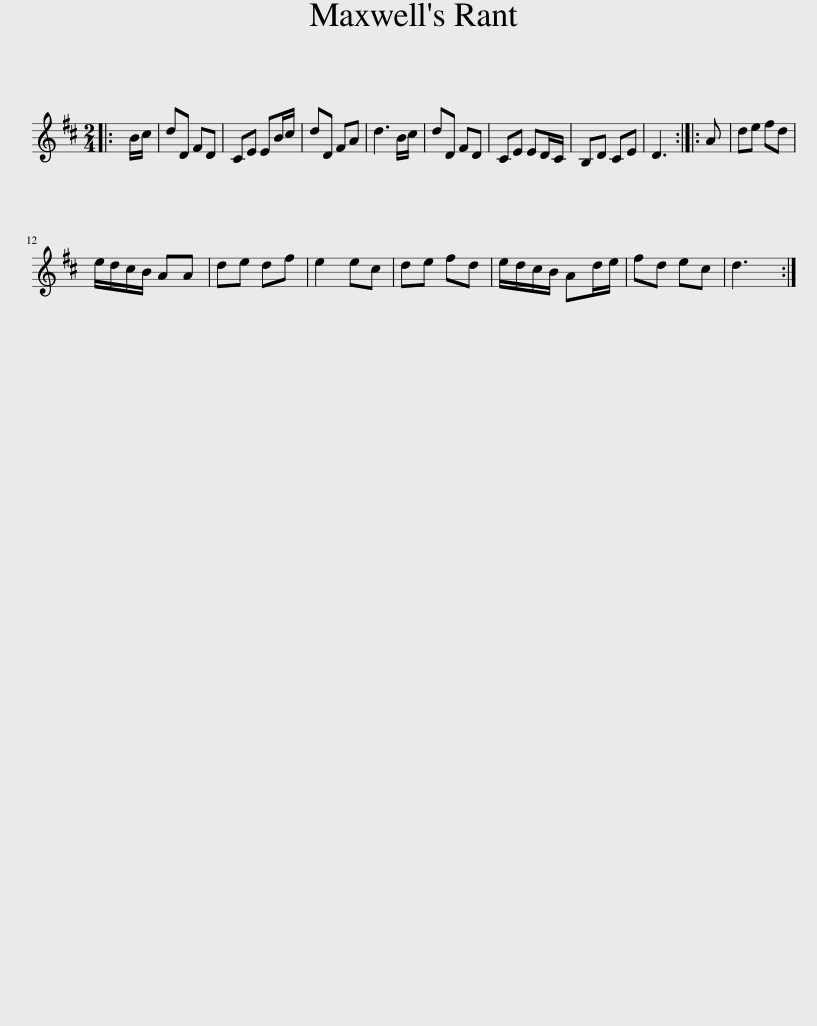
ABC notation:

X:1
L:1/8
M:2/4
I:linebreak $
K:D
V:1 treble
V:1
|: B/c/ | dD FD | CE EB/c/ | dD FA | d3 B/c/ | %5
 dD FD | CE ED/C/ | B,D CE | D3 :: A | %10
 de fd |$ e/d/c/B/ AA | de df | e2 ec | de fd | %15
 e/d/c/B/ Ad/e/ | fd ec | d3 :| %18
